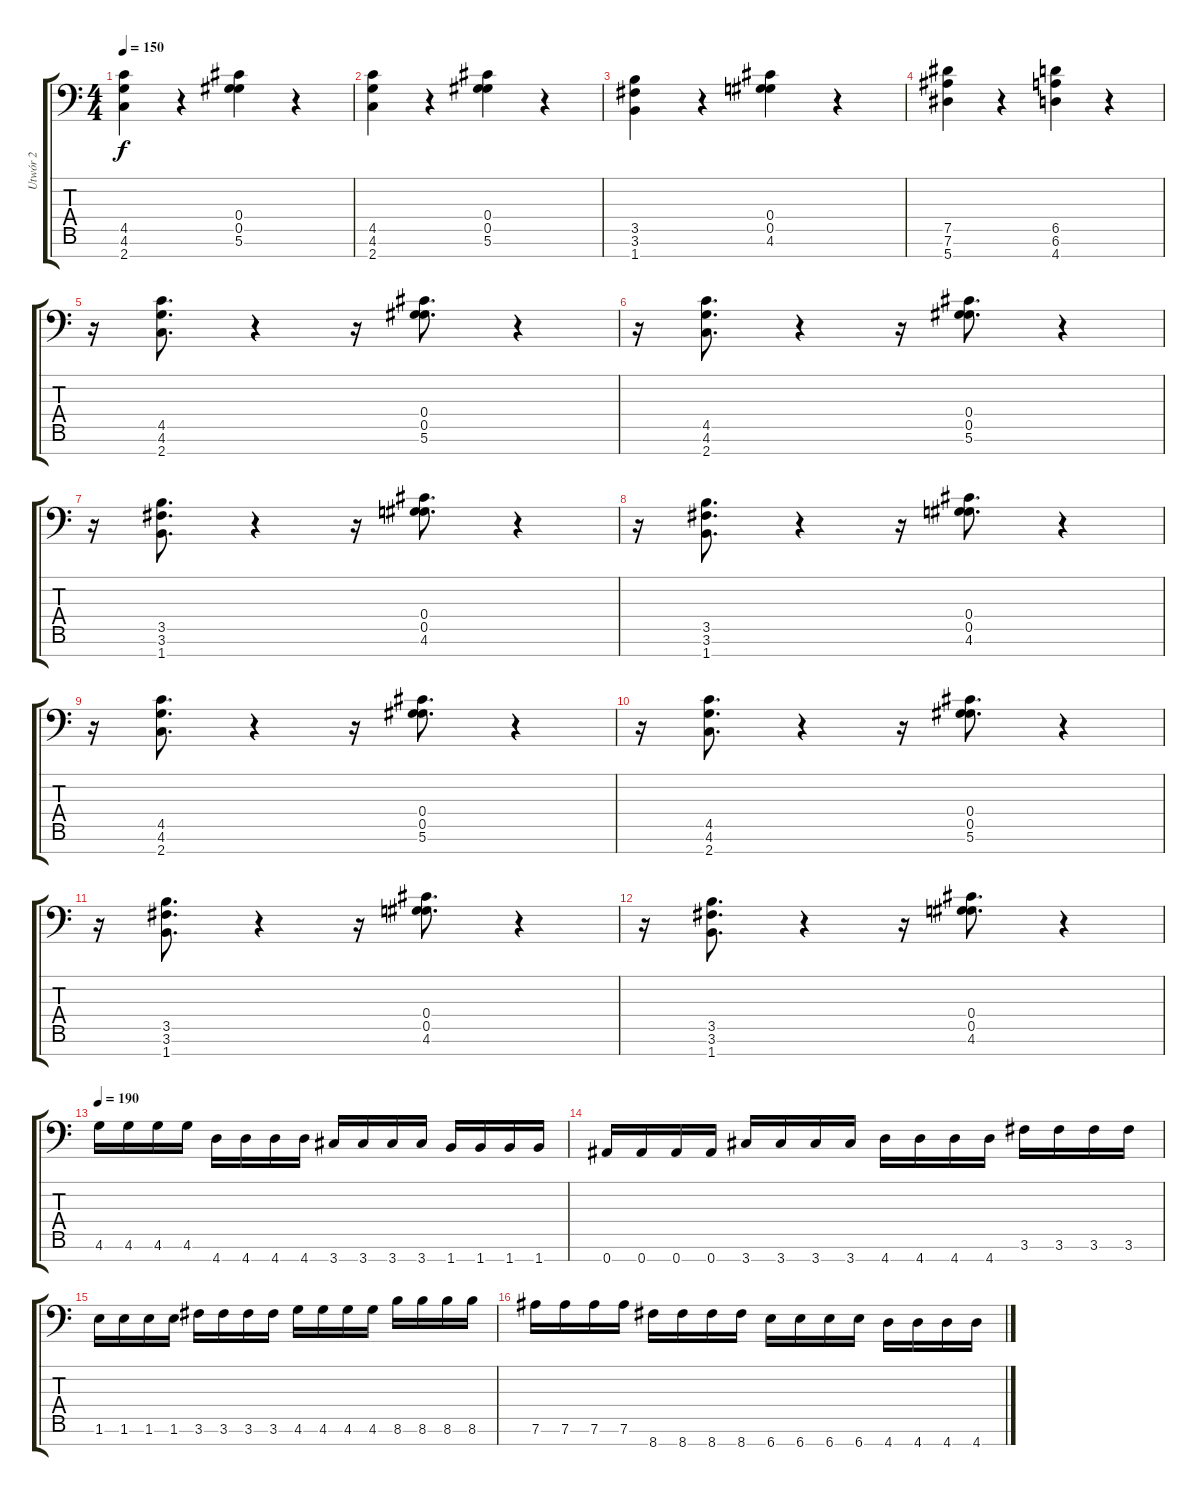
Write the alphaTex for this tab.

\track ("Utwór 2" "Utwór 2") {instrument overdrivenguitar}
\staff {score tabs}
\tuning (Eb4 Bb3 Gb3 Db3 Ab2 Eb2 Bb1) {hide}
\ts (4 4)
\tempo 150
\clef f4
\ks c
(4.5 4.6 2.7).4{dy f} r.4 (0.4 0.5 5.6).4 r.4 |
(4.5 4.6 2.7).4 r.4 (0.4 0.5 5.6).4 r.4 |
(3.5 3.6 1.7).4 r.4 (0.4 0.5 4.6).4 r.4 |
(7.5 7.6 5.7).4 r.4 (6.5 6.6 4.7).4 r.4 |
r.16 (4.5 4.6 2.7).8{d} r.4 r.16 (0.4 0.5 5.6).8{d} r.4 |
r.16 (4.5 4.6 2.7).8{d} r.4 r.16 (0.4 0.5 5.6).8{d} r.4 |
r.16 (3.5 3.6 1.7).8{d} r.4 r.16 (0.4 0.5 4.6).8{d} r.4 |
r.16 (3.5 3.6 1.7).8{d} r.4 r.16 (0.4 0.5 4.6).8{d} r.4 |
r.16 (4.5 4.6 2.7).8{d} r.4 r.16 (0.4 0.5 5.6).8{d} r.4 |
r.16 (4.5 4.6 2.7).8{d} r.4 r.16 (0.4 0.5 5.6).8{d} r.4 |
r.16 (3.5 3.6 1.7).8{d} r.4 r.16 (0.4 0.5 4.6).8{d} r.4 |
r.16 (3.5 3.6 1.7).8{d} r.4 r.16 (0.4 0.5 4.6).8{d} r.4 |
\tempo 190
4.6.16 4.6.16 4.6.16 4.6.16 4.7.16 4.7.16 4.7.16 4.7.16 3.7.16 3.7.16 3.7.16 3.7.16 1.7.16 1.7.16 1.7.16 1.7.16 |
0.7.16 0.7.16 0.7.16 0.7.16 3.7.16 3.7.16 3.7.16 3.7.16 4.7.16 4.7.16 4.7.16 4.7.16 3.6.16 3.6.16 3.6.16 3.6.16 |
1.6.16 1.6.16 1.6.16 1.6.16 3.6.16 3.6.16 3.6.16 3.6.16 4.6.16 4.6.16 4.6.16 4.6.16 8.6.16 8.6.16 8.6.16 8.6.16 |
7.6.16 7.6.16 7.6.16 7.6.16 8.7.16 8.7.16 8.7.16 8.7.16 6.7.16 6.7.16 6.7.16 6.7.16 4.7.16 4.7.16 4.7.16 4.7.16
